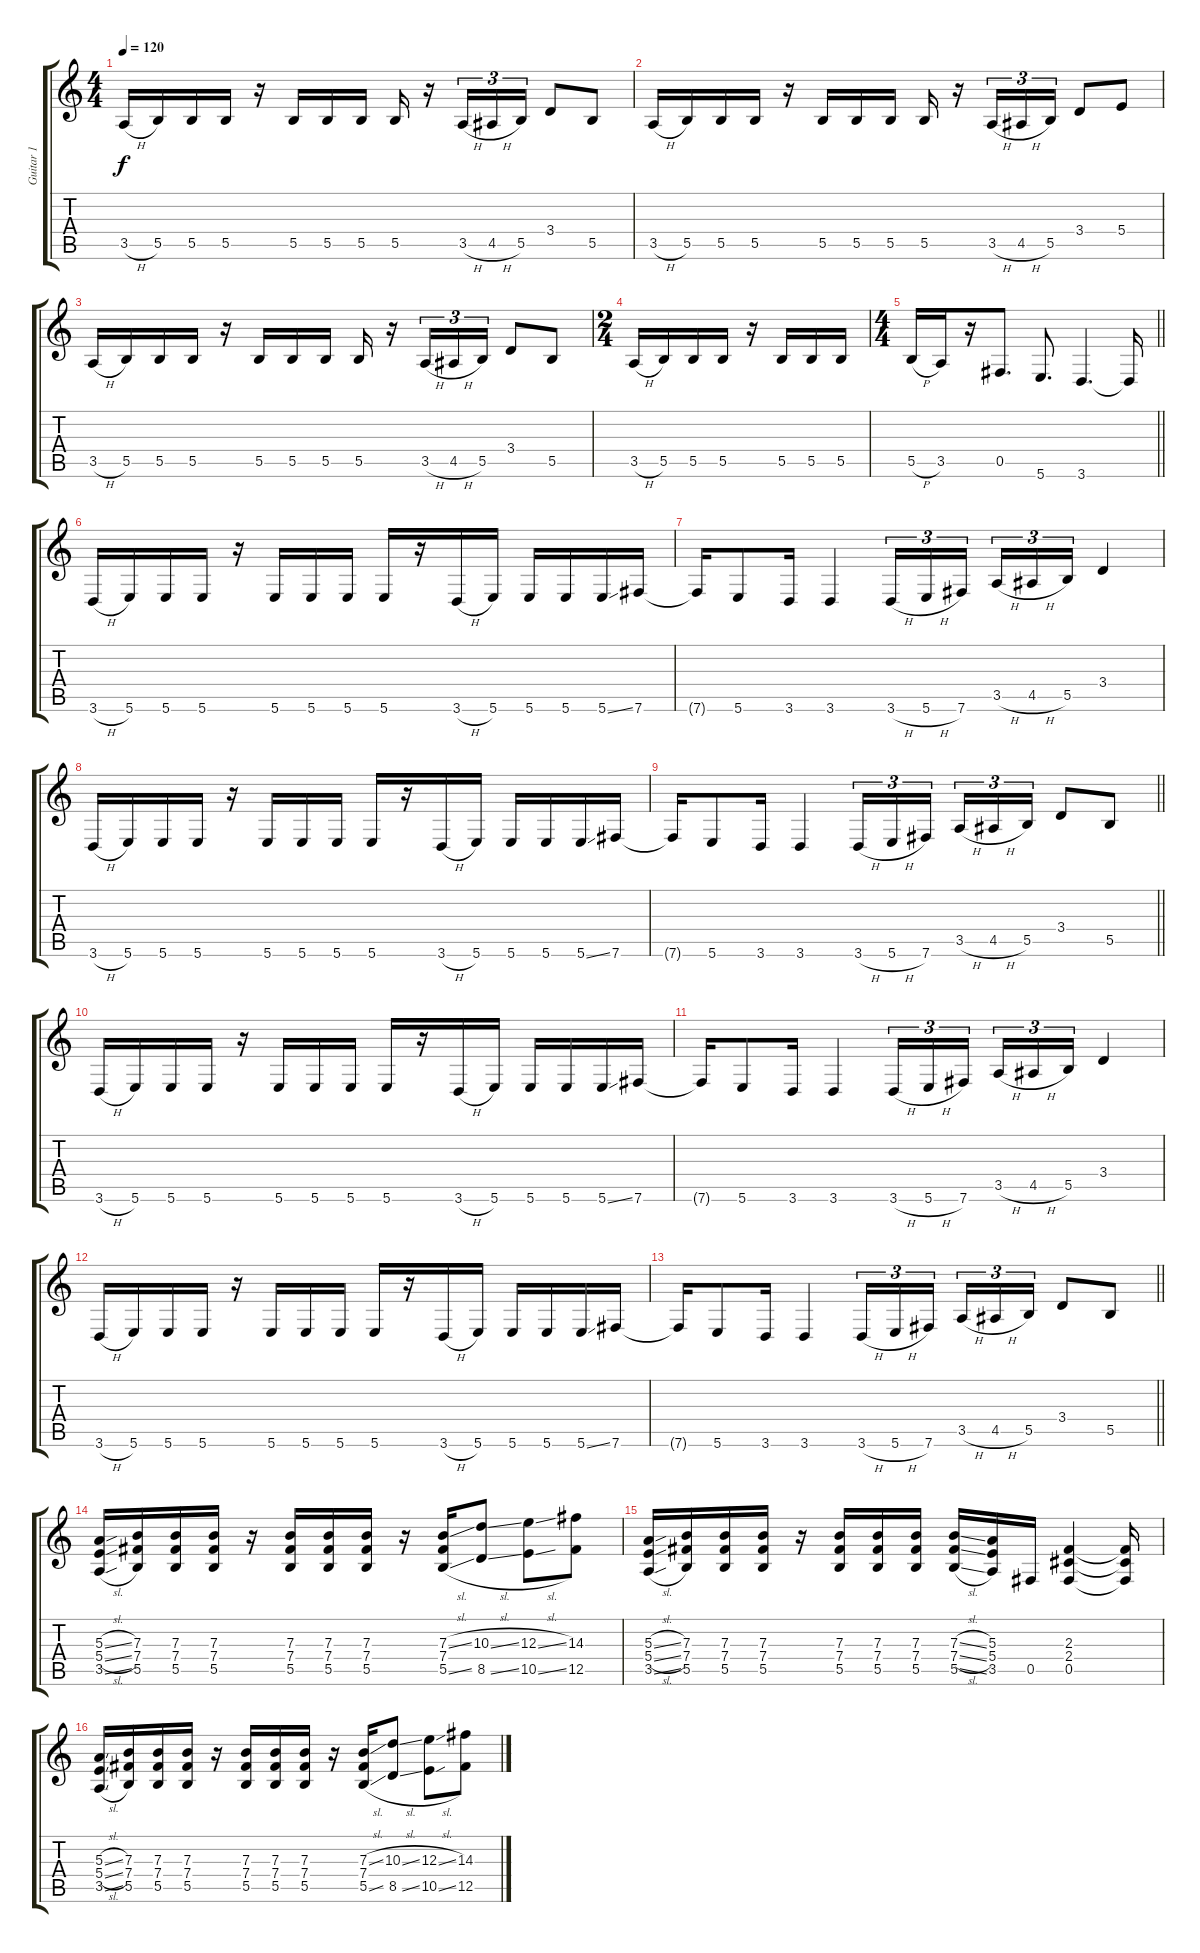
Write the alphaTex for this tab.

\track ("Guitar 1" "Guitar 1") {instrument distortionguitar}
\staff {score tabs}
\tuning (Db4 Ab3 E3 B2 Gb2 B1) {hide}
\ts (4 4)
\tempo 120
\clef g2
\ks c
3.5{h}.16{dy f} 5.5.16 5.5.16 5.5.16 r.16 5.5.16 5.5.16 5.5.16 5.5.16 r.16 3.5{h}.16{tu (3 2)} 4.5{h}.16{tu (3 2)} 5.5.16{tu (3 2)} 3.4.8 5.5.8 |
3.5{h}.16 5.5.16 5.5.16 5.5.16 r.16 5.5.16 5.5.16 5.5.16 5.5.16 r.16 3.5{h}.16{tu (3 2)} 4.5{h}.16{tu (3 2)} 5.5.16{tu (3 2)} 3.4.8 5.4.8 |
3.5{h}.16 5.5.16 5.5.16 5.5.16 r.16 5.5.16 5.5.16 5.5.16 5.5.16 r.16 3.5{h}.16{tu (3 2)} 4.5{h}.16{tu (3 2)} 5.5.16{tu (3 2)} 3.4.8 5.5.8 |
\ts (2 4)
3.5{h}.16 5.5.16 5.5.16 5.5.16 r.16 5.5.16 5.5.16 5.5.16 |
\ts (4 4)
\barLineRight lightlight
5.5{h}.16 3.5.16 r.16 0.5.8{d} 5.6.8{d} 3.6.4{d} 3.6{t}.16 |
\section ("" "")
3.6{h}.16 5.6.16 5.6.16 5.6.16 r.16 5.6.16 5.6.16 5.6.16 5.6.16 r.16 3.6{h}.16 5.6.16 5.6.16 5.6.16 5.6{ss}.16 7.6.16 |
7.6{t}.16 5.6.8 3.6.16 3.6.4 3.6{h}.16{tu (3 2)} 5.6{h}.16{tu (3 2)} 7.6.16{tu (3 2) beam splitsecondary} 3.5{h}.16{tu (3 2)} 4.5{h}.16{tu (3 2)} 5.5.16{tu (3 2)} 3.4.4 |
3.6{h}.16 5.6.16 5.6.16 5.6.16 r.16 5.6.16 5.6.16 5.6.16 5.6.16 r.16 3.6{h}.16 5.6.16 5.6.16 5.6.16 5.6{ss}.16 7.6.16 |
\barLineRight lightlight
7.6{t}.16 5.6.8 3.6.16 3.6.4 3.6{h}.16{tu (3 2)} 5.6{h}.16{tu (3 2)} 7.6.16{tu (3 2) beam splitsecondary} 3.5{h}.16{tu (3 2)} 4.5{h}.16{tu (3 2)} 5.5.16{tu (3 2)} 3.4.8 5.5.8 |
3.6{h}.16 5.6.16 5.6.16 5.6.16 r.16 5.6.16 5.6.16 5.6.16 5.6.16 r.16 3.6{h}.16 5.6.16 5.6.16 5.6.16 5.6{ss}.16 7.6.16 |
7.6{t}.16 5.6.8 3.6.16 3.6.4 3.6{h}.16{tu (3 2)} 5.6{h}.16{tu (3 2)} 7.6.16{tu (3 2) beam splitsecondary} 3.5{h}.16{tu (3 2)} 4.5{h}.16{tu (3 2)} 5.5.16{tu (3 2)} 3.4.4 |
3.6{h}.16 5.6.16 5.6.16 5.6.16 r.16 5.6.16 5.6.16 5.6.16 5.6.16 r.16 3.6{h}.16 5.6.16 5.6.16 5.6.16 5.6{ss}.16 7.6.16 |
\barLineRight lightlight
7.6{t}.16 5.6.8 3.6.16 3.6.4 3.6{h}.16{tu (3 2)} 5.6{h}.16{tu (3 2)} 7.6.16{tu (3 2) beam splitsecondary} 3.5{h}.16{tu (3 2)} 4.5{h}.16{tu (3 2)} 5.5.16{tu (3 2)} 3.4.8 5.5.8 |
\section ("" "")
(5.3{sl} 5.4{sl} 3.5{sl}).16 (7.3 7.4 5.5).16 (7.3 7.4 5.5).16 (7.3 7.4 5.5).16 r.16 (7.3 7.4 5.5).16 (7.3 7.4 5.5).16 (7.3 7.4 5.5).16 r.16 (7.3{sl} 7.4 5.5{sl}).16 (10.3{sl} 8.5{sl}).8 (12.3{sl} 10.5{sl}).8 (14.3 12.5).8 |
(5.3{sl} 5.4{sl} 3.5{sl}).16 (7.3 7.4 5.5).16 (7.3 7.4 5.5).16 (7.3 7.4 5.5).16 r.16 (7.3 7.4 5.5).16 (7.3 7.4 5.5).16 (7.3 7.4 5.5).16 (7.3{sl} 7.4{sl} 5.5{sl}).16 (5.3 5.4 3.5).16 0.5.16 (2.3 2.4 0.5).4 (2.3{t} 2.4{t} 0.5{t}).16 |
(5.3{sl} 5.4{sl} 3.5{sl}).16 (7.3 7.4 5.5).16 (7.3 7.4 5.5).16 (7.3 7.4 5.5).16 r.16 (7.3 7.4 5.5).16 (7.3 7.4 5.5).16 (7.3 7.4 5.5).16 r.16 (7.3{sl} 7.4 5.5{sl}).16 (10.3{sl} 8.5{sl}).8 (12.3{sl} 10.5{sl}).8 (14.3 12.5).8
